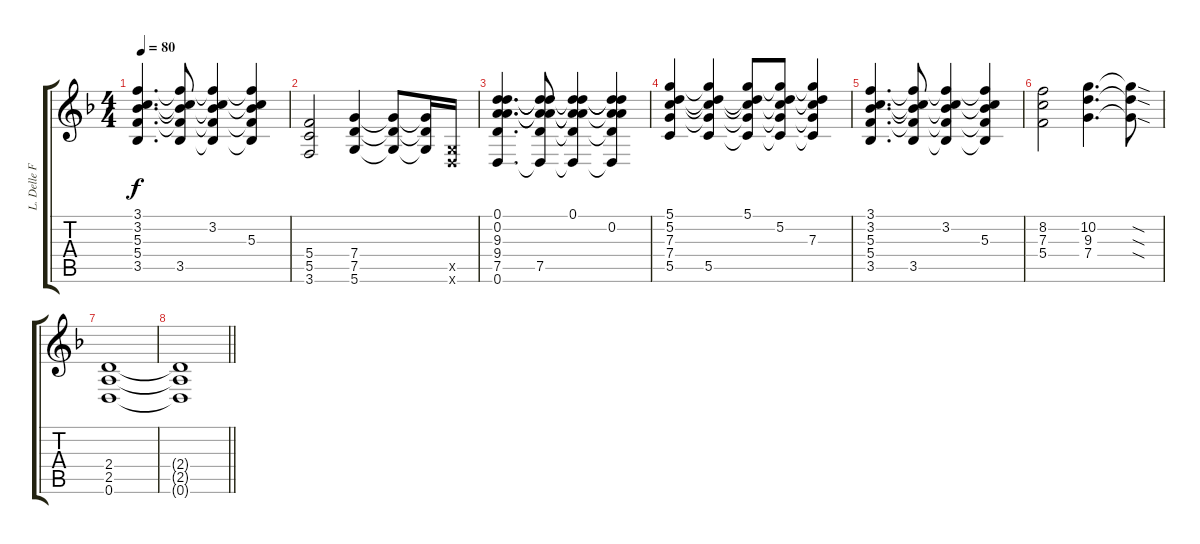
\track ("L. Delle Fave (Dist. Guitar R)" "L. Delle F") {instrument overdrivenguitar}
\staff {score tabs}
\tuning (D4 A3 F3 C3 G2 D2) {hide}
\ts (4 4)
\tempo 80
\clef g2
\ks dminor
(3.1 3.2 5.3 5.4 3.5).4{d dy f} (3.1{t} 3.2{t} 5.3{t} 5.4{t} 3.5).8 (3.1{t} 3.2 5.3{t} 5.4{t} 3.5{t}).4 (3.1{t} 3.2{t} 5.3 5.4{t} 3.5{t}).4 |
(5.4 5.5 3.6).2 (7.4 7.5 5.6).4 (7.4{t} 7.5{t} 5.6{t}).8 (7.4{t} 7.5{t} 5.6{t}).16 (0.5{x} 0.6{x}).16 |
(0.1 0.2 9.3 9.4 7.5 0.6).4{d} (0.1{t} 0.2{t} 9.3{t} 9.4{t} 7.5 0.6{t}).8 (0.1 0.2{t} 9.3{t} 9.4{t} 7.5{t} 0.6{t}).4 (0.1{t} 0.2 9.3{t} 9.4{t} 7.5{t} 0.6{t}).4 |
(5.1 5.2 7.3 7.4 5.5).4 (5.1{t} 5.2{t} 7.3{t} 7.4{t} 5.5).4 (5.1 5.2{t} 7.3{t} 7.4{t} 5.5{t}).8 (5.1{t} 5.2 7.3{t} 7.4{t} 5.5{t}).8 (5.1{t} 5.2{t} 7.3 7.4{t} 5.5{t}).4 |
(3.1 3.2 5.3 5.4 3.5).4{d} (3.1{t} 3.2{t} 5.3{t} 5.4{t} 3.5).8 (3.1{t} 3.2 5.3{t} 5.4{t} 3.5{t}).4 (3.1{t} 3.2{t} 5.3 5.4{t} 3.5{t}).4 |
(8.2 7.3 5.4).2 (10.2 9.3 7.4).4{d} (10.2{sod t} 9.3{sod t} 7.4{sod t}).8 |
(2.4 2.5 0.6).1 |
\barLineRight lightlight
(2.4{t} 2.5{t} 0.6{t}).1
